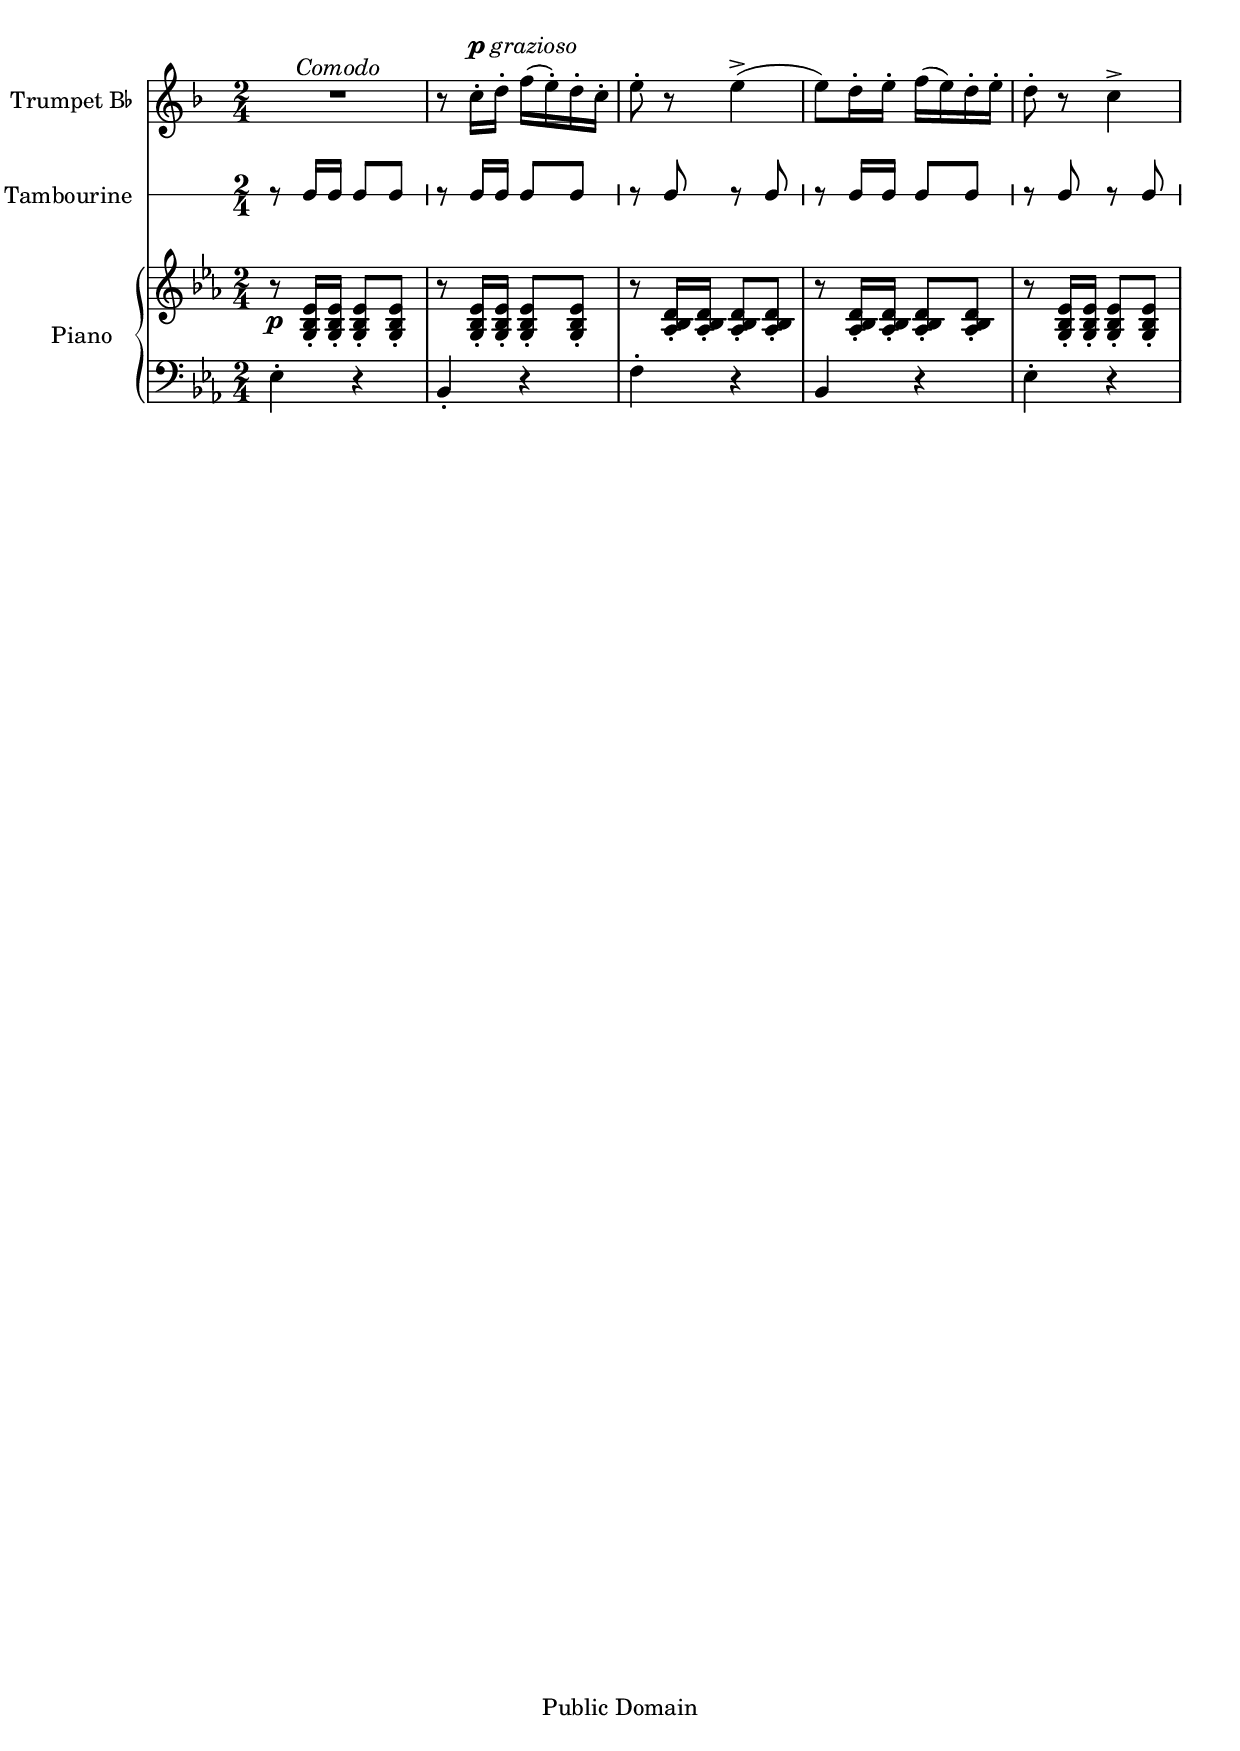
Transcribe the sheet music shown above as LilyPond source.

% DO NOT EDIT this file manually; it is automatically
% generated from Documentation/snippets/new
% Make any changes in Documentation/snippets/new/
% and then run scripts/auxiliar/makelsr.py
%
% This file is in the public domain.
%% Note: this file works from version 2.17.6
\version "2.17.6"
\include "catalan.ly"

\header {
  lsrtags = "headword"
  texidoc = ""
  doctitle = "headword"
} % begin verbatim


\header {
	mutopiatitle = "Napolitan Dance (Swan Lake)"
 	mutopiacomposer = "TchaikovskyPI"
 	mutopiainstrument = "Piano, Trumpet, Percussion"
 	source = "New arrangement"
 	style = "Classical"
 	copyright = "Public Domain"
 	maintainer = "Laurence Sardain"
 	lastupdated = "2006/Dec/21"
%	title = "Le Lac des Cygnes"
%	subtitle = "Danse Napolitaine"
%	composer = "Piotr Ilitch Tchaïkovski"
%	arranger = "arr. Laurence Sardain"
%       footer = "Mutopia-2006/12/22-896"
}

trompette = \relative do'' {
  \clef treble
  \key mib \major
  \time 2/4
  R2^\markup { \italic Comodo } |
  r8 \once \override TextScript.padding = #2.0
  sib16-.^\markup {\dynamic p \italic grazioso} do-. mib( re)-. do-. sib-. |
  re8-. r8 re4->( |
  re8) do16-. re-. mib( re) do-. re-. |
  do8-. r8 sib4-> |
}

tambourin = \drummode {
  \time 2/4
  r8 tamb16 16 8 8 |
  r8 16 16 8 8 |
  r8 8 r8 8 |
  r8 16 16 8 8 |
  r8 8 r8 8 |
}

upper = \relative do' {
  \clef treble
  \key mib \major
  \time 2/4
  r8\p <sol sib mib>16-. <sol sib mib>-. <sol sib mib>8-. <sol sib mib>-. |
  r8 <sol sib mib>16-. <sol sib mib>-. <sol sib mib>8-. <sol sib mib>-. |
  r8 <lab sib re>16-. <lab sib re>-. <lab sib re>8-. <lab sib re>-. |
  r8 <lab sib re>16-. <lab sib re>-. <lab sib re>8-. <lab sib re>-. |
  r8 <sol sib mib>16-. <sol sib mib>-. <sol sib mib>8-. <sol sib mib>-. |
}

lower = \relative do {
  \clef bass
  \key mib \major
  \time 2/4
  mib4-. r4 |
  sib-. r |
  fa'-. r |
  sib, r |
  mib4-. r4 |
}


\score {
  <<
    \context Staff = "trumpet" <<
      \set Staff.instrumentName = \markup { "Trumpet" \concat{ B \teeny \raise #0.4 \flat } }
      \transpose sib do'
      \trompette
    >>
    \context RhythmicStaff = "tambourin" <<
      \set Staff.instrumentName = "Tambourine"
      \tambourin
    >>
    \context PianoStaff = "prima" <<
      \set PianoStaff.instrumentName = "Piano  "
      \context Staff = "uppera" \upper
      \context Staff = "lowera" \lower
    >>
  >>
  \layout { }
}
\score {
  <<
    \context Staff = "trumpet" {
      \set Staff.midiInstrument = "trumpet"
      \trompette
    }
    \context DrumStaff = "tambourin" {
      \tambourin
    }
    \context Staff = "piano" <<
      \upper
      \lower
    >>
  >>
  \midi {
    \tempo 4 = 72
  }
}
